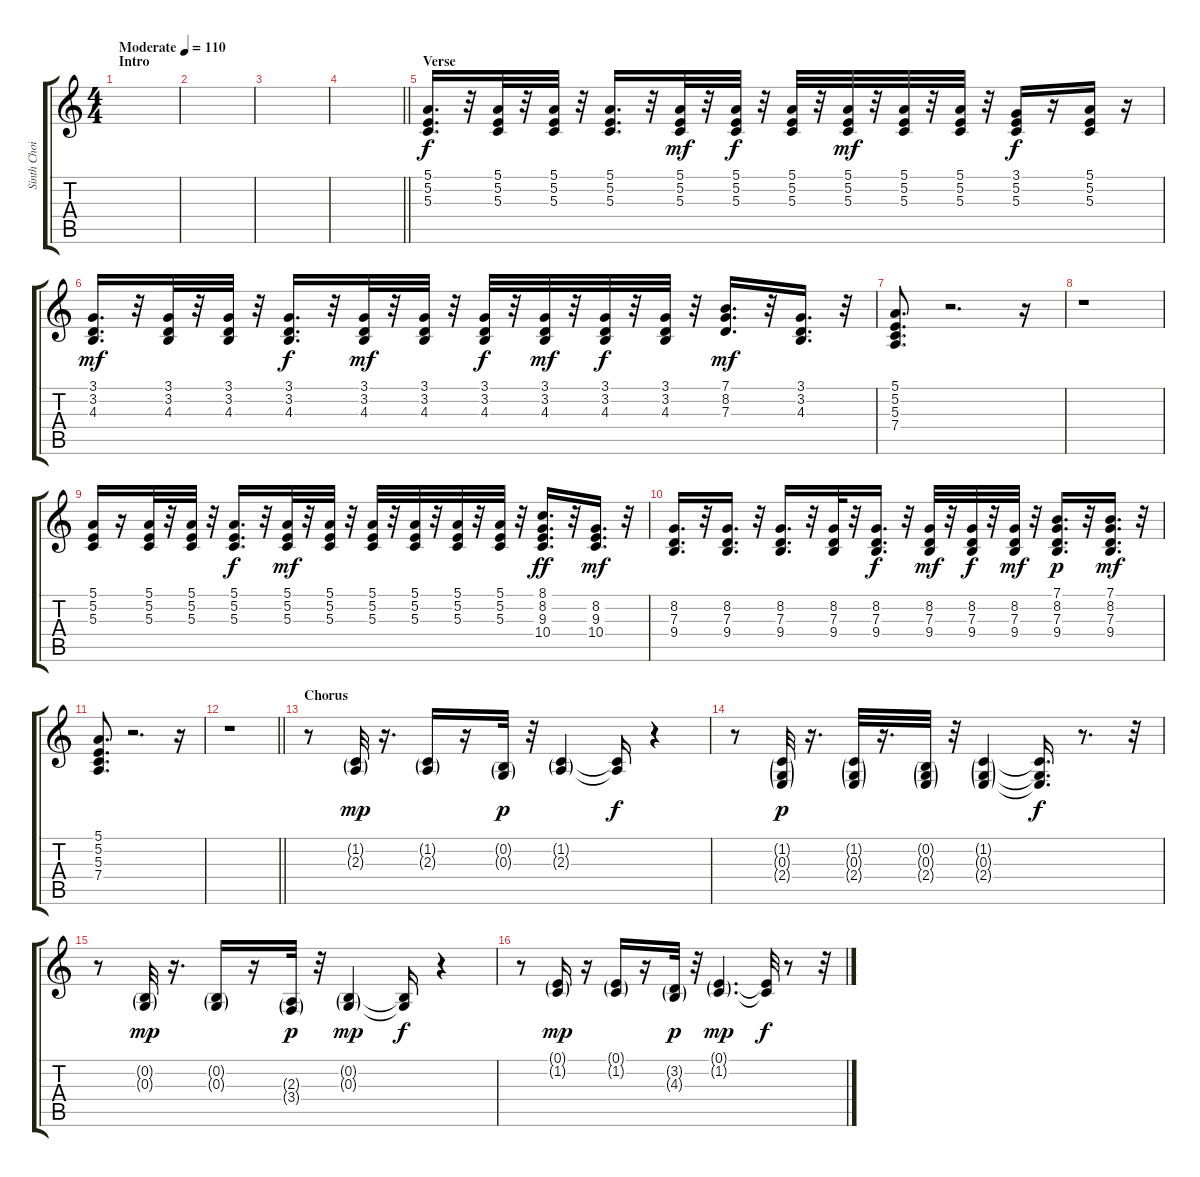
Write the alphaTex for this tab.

\track ("Sinth Choir" "Sinth Choi") {instrument choiraahs}
\staff {score tabs}
\tuning (E4 B3 G3 D3 A2 E2) {hide}
\ts (4 4)
\section ("" "Intro")
\tempo (110 "Moderate")
\clef g2
\ks c
|
|
|
\barLineRight lightlight
|
\section ("" "Verse")
(5.1 5.2 5.3).16{d} r.32 (5.1 5.2 5.3).32 r.32 (5.1 5.2 5.3).32 r.32 (5.1 5.2 5.3).16{d dy f} r.32 (5.1 5.2 5.3).32{dy mf} r.32 (5.1 5.2 5.3).32{dy f} r.32 (5.1 5.2 5.3).32 r.32 (5.1 5.2 5.3).32{dy mf} r.32 (5.1 5.2 5.3).32 r.32 (5.1 5.2 5.3).32 r.32 (3.1 5.2 5.3).16{dy f} r.16 (5.1 5.2 5.3).16 r.16 |
(3.1 3.2 4.3).16{d dy mf} r.32 (3.1 3.2 4.3).32 r.32 (3.1 3.2 4.3).32 r.32 (3.1 3.2 4.3).16{d dy f} r.32 (3.1 3.2 4.3).32{dy mf} r.32 (3.1 3.2 4.3).32 r.32 (3.1 3.2 4.3).32{dy f} r.32 (3.1 3.2 4.3).32{dy mf} r.32 (3.1 3.2 4.3).32{dy f} r.32 (3.1 3.2 4.3).32 r.32 (7.1 8.2 7.3).16{d dy mf} r.32 (3.1 3.2 4.3).16{d} r.32 |
(5.1 5.2 5.3 7.4).8{d} r.2{d} r.16 |
r.1 |
(5.1 5.2 5.3).16 r.16 (5.1 5.2 5.3).32 r.32 (5.1 5.2 5.3).32 r.32 (5.1 5.2 5.3).16{d dy f} r.32 (5.1 5.2 5.3).32{dy mf} r.32 (5.1 5.2 5.3).32 r.32 (5.1 5.2 5.3).32 r.32 (5.1 5.2 5.3).32 r.32 (5.1 5.2 5.3).32 r.32 (5.1 5.2 5.3).32 r.32 (8.1 8.2 9.3 10.4).16{d dy ff} r.32 (8.2 9.3 10.4).16{d dy mf} r.32 |
(8.2 7.3 9.4).16{d} r.32 (8.2 7.3 9.4).16{d} r.32 (8.2 7.3 9.4).16{d} r.32 (8.2 7.3 9.4).32 r.32 (8.2 7.3 9.4).16{d dy f} r.32 (8.2 7.3 9.4).32{dy mf} r.32 (8.2 7.3 9.4).32{dy f} r.32 (8.2 7.3 9.4).32{dy mf} r.32 (7.1 8.2 7.3 9.4).16{d dy p} r.32 (7.1 8.2 7.3 9.4).16{d dy mf} r.32 |
(5.1 5.2 5.3 7.4).8{d} r.2{d} r.16 |
\barLineRight lightlight
r.1 |
\section ("" "Chorus")
r.8 (1.2{g} 2.3{g}).32{dy mp} r.16{d} (1.2{g} 2.3{g}).16 r.16 (0.2{g} 0.3{g}).32{dy p} r.32 (1.2{g} 2.3{g}).4 (1.2{t} 2.3{t}).16{dy f} r.4 |
r.8 (1.2{g} 0.3{g} 2.4{g}).32{dy p} r.16{d} (1.2{g} 0.3{g} 2.4{g}).32 r.16{d} (0.2{g} 0.3{g} 2.4{g}).32 r.32 (1.2{g} 0.3{g} 2.4{g}).4 (1.2{t} 0.3{t} 2.4{t}).16{d dy f} r.8{d} r.32 |
r.8 (0.2{g} 0.3{g}).32{dy mp} r.16{d} (0.2{g} 0.3{g}).16 r.16 (2.3{g} 3.4{g}).32{dy p} r.32 (0.2{g} 0.3{g}).4{dy mp} (0.2{t} 0.3{t}).16{dy f} r.4 |
r.8 (0.1{g} 1.2{g}).16{dy mp} r.16 (0.1{g} 1.2{g}).16 r.16 (3.2{g} 4.3{g}).32{dy p} r.32 (0.1{g} 1.2{g}).4{d dy mp} (0.1{t} 1.2{t}).32{dy f} r.8 r.32
